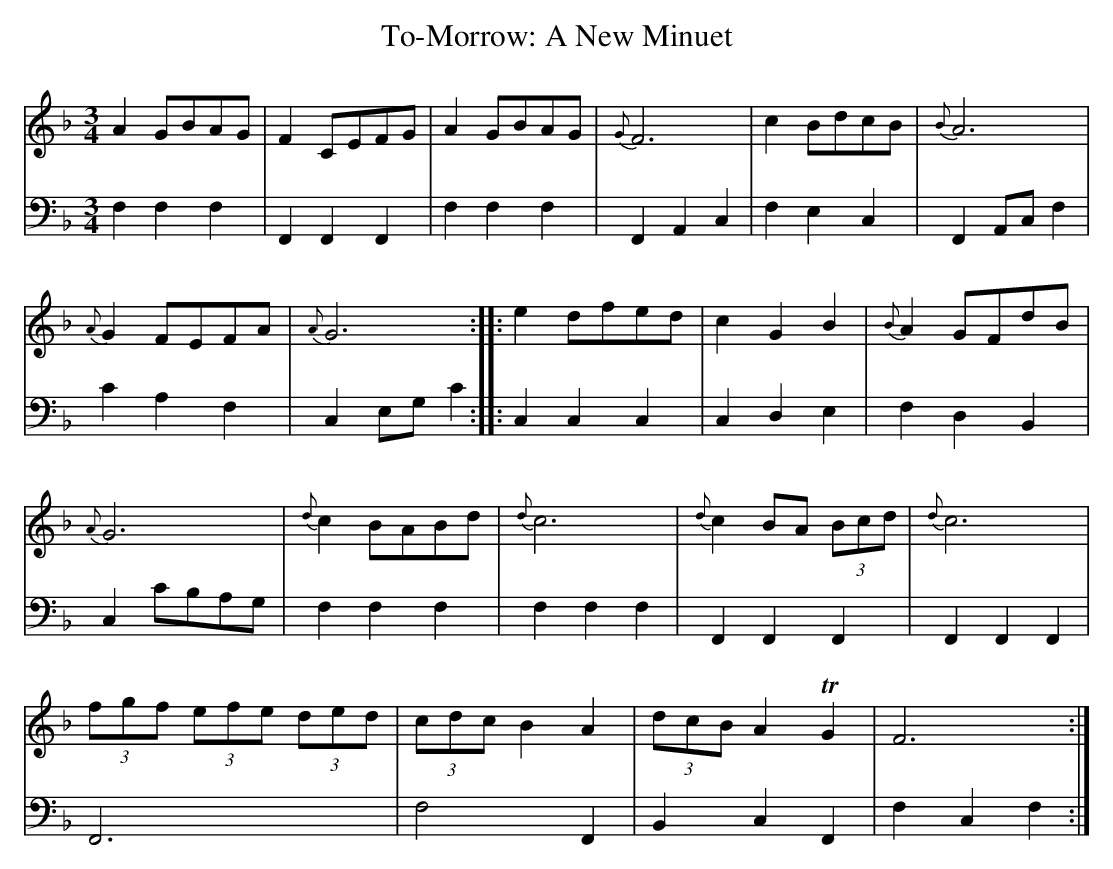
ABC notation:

X:1
T:To-Morrow: A New Minuet
M:3/4
L:1/8
K:F
V:1
A2 GBAG|F2 CEFG|A2 GBAG| {G}F6|c2 BdcB|{B}A6|
{A}G2 FEFA|{A}G6::e2 dfed|c2G2B2|{B}A2 GFdB|
{A}G6|{d}c2 BABd|{d}c6|{d}c2 BA (3Bcd|{d}c6|
(3fgf (3efe (3ded|(3cdc B2A2|(3dcB A2TG2|F6:|
V:2 clef = bass
F,2F,2F,2|F,,2F,,2F,,2|F,2F,2F,2|F,,2A,,2C,2|F,2E,2C,2|F,,2A,,C, F,2|
C2A,2F,2|C,2E,G,C2::C,2C,2C,2|C,2D,2E,2|F,2D,2B,,2|
C,2 CB,A,G,|F,2F,2F,2|F,2F,2F,2|F,,2F,,2F,,2|F,,2F,,2F,,2|
F,,6|F,4F,,2|B,,2C,2F,,2|F,2C,2F,2:|
